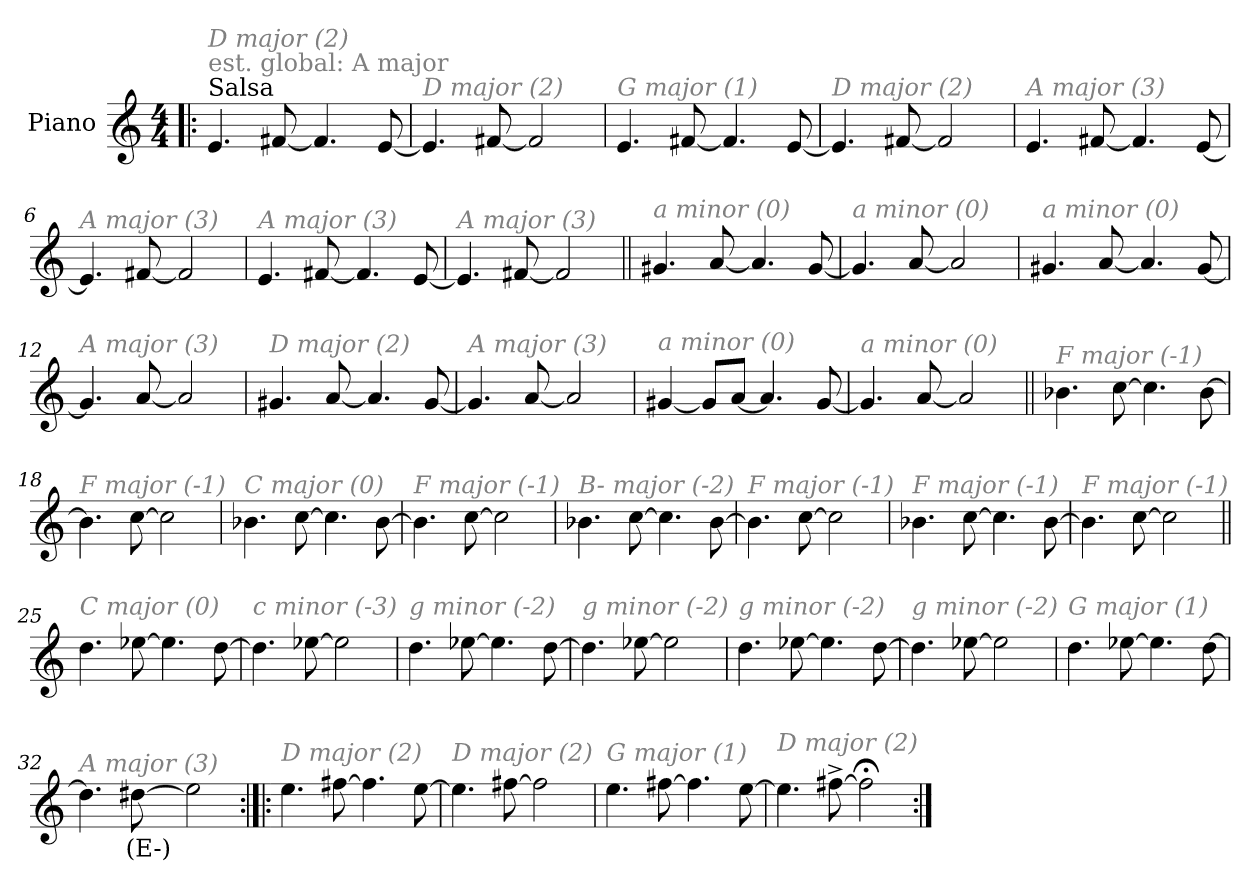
**kern	**text
*part1	*part1
*staff1	*staff1
*I"Piano	*
*I'Pno.	*
*clefG2	*
*k[]	*
*M4/4	*
*MM120	*
=1!|:	=1!|:
!LO:TX:a:t=Salsa	!
!LO:TX:a:color=#808080:t=est. global&colon; A major	!
!LO:TX:i:color=#808080:t=D major (2)	!
4.e/	.
[8f#X/	.
4.f#/]	.
[8e/	.
=2	=2
!LO:TX:i:color=#808080:t=D major (2)	!
4.e/]	.
[8f#X/	.
2f#/]	.
=3	=3
!LO:TX:i:color=#808080:t=G major (1)	!
4.e/	.
[8f#X/	.
4.f#/]	.
[8e/	.
=4	=4
!LO:TX:i:color=#808080:t=D major (2)	!
4.e/]	.
[8f#X/	.
2f#/]	.
!!LO:LB:g=z
=5	=5
!LO:TX:i:color=#808080:t=A major (3)	!
4.e/	.
[8f#X/	.
4.f#/]	.
[8e/	.
=6	=6
!LO:TX:i:color=#808080:t=A major (3)	!
4.e/]	.
[8f#X/	.
2f#/]	.
=7	=7
!LO:TX:i:color=#808080:t=A major (3)	!
4.e/	.
[8f#X/	.
4.f#/]	.
[8e/	.
=8	=8
!LO:TX:i:color=#808080:t=A major (3)	!
4.e/]	.
[8f#X/	.
2f#/]	.
!!LO:LB:g=z
=9||	=9||
!LO:TX:i:color=#808080:t=a minor (0)	!
4.g#X/	.
[8a/	.
4.a/]	.
[8g#/	.
=10	=10
!LO:TX:i:color=#808080:t=a minor (0)	!
4.g#/]	.
[8a/	.
2a/]	.
=11	=11
!LO:TX:i:color=#808080:t=a minor (0)	!
4.g#X/	.
[8a/	.
4.a/]	.
[8g#/	.
=12	=12
!LO:TX:i:color=#808080:t=A major (3)	!
4.g#/]	.
[8a/	.
2a/]	.
!!LO:LB:g=z
=13	=13
!LO:TX:i:color=#808080:t=D major (2)	!
4.g#X/	.
[8a/	.
4.a/]	.
[8g#/	.
=14	=14
!LO:TX:i:color=#808080:t=A major (3)	!
4.g#/]	.
[8a/	.
2a/]	.
=15	=15
!LO:TX:i:color=#808080:t=a minor (0)	!
[4g#X/	.
8g#/L]	.
[8a/J	.
4.a/]	.
[8g#/	.
=16	=16
!LO:TX:i:color=#808080:t=a minor (0)	!
4.g#/]	.
[8a/	.
2a/]	.
!!LO:LB:g=z
=17||	=17||
!LO:TX:i:color=#808080:t=F major (-1)	!
4.b-X\	.
[8cc\	.
4.cc\]	.
[8b-\	.
=18	=18
!LO:TX:i:color=#808080:t=F major (-1)	!
4.b-\]	.
[8cc\	.
2cc\]	.
=19	=19
!LO:TX:i:color=#808080:t=C major (0)	!
4.b-X\	.
[8cc\	.
4.cc\]	.
[8b-\	.
=20	=20
!LO:TX:i:color=#808080:t=F major (-1)	!
4.b-\]	.
[8cc\	.
2cc\]	.
!!LO:LB:g=z
=21	=21
!LO:TX:i:color=#808080:t=B- major (-2)	!
4.b-X\	.
[8cc\	.
4.cc\]	.
[8b-\	.
=22	=22
!LO:TX:i:color=#808080:t=F major (-1)	!
4.b-\]	.
[8cc\	.
2cc\]	.
=23	=23
!LO:TX:i:color=#808080:t=F major (-1)	!
4.b-X\	.
[8cc\	.
4.cc\]	.
[8b-\	.
=24	=24
!LO:TX:i:color=#808080:t=F major (-1)	!
4.b-\]	.
[8cc\	.
2cc\]	.
!!LO:LB:g=z
=25||	=25||
!LO:TX:i:color=#808080:t=C major (0)	!
4.dd\	.
[8ee-X\	.
4.ee-\]	.
[8dd\	.
=26	=26
!LO:TX:i:color=#808080:t=c minor (-3)	!
4.dd\]	.
[8ee-X\	.
2ee-\]	.
=27	=27
!LO:TX:i:color=#808080:t=g minor (-2)	!
4.dd\	.
[8ee-X\	.
4.ee-\]	.
[8dd\	.
=28	=28
!LO:TX:i:color=#808080:t=g minor (-2)	!
4.dd\]	.
[8ee-X\	.
2ee-\]	.
!!LO:LB:g=z
=29	=29
!LO:TX:i:color=#808080:t=g minor (-2)	!
4.dd\	.
[8ee-X\	.
4.ee-\]	.
[8dd\	.
=30	=30
!LO:TX:i:color=#808080:t=g minor (-2)	!
4.dd\]	.
[8ee-X\	.
2ee-\]	.
=31	=31
!LO:TX:i:color=#808080:t=G major (1)	!
4.dd\	.
[8ee-X\	.
4.ee-\]	.
[8dd\	.
=32	=32
!LO:TX:i:color=#808080:t=A major (3)	!
4.dd\]	.
[8dd#Xi\	(E-)
2ee-\]	.
!!LO:LB:g=z
=33:|!|:	=33:|!|:
!LO:TX:i:color=#808080:t=D major (2)	!
4.ee\	.
[8ff#X\	.
4.ff#\]	.
[8ee\	.
=34	=34
!LO:TX:i:color=#808080:t=D major (2)	!
4.ee\]	.
[8ff#X\	.
2ff#\]	.
=35	=35
!LO:TX:i:color=#808080:t=G major (1)	!
4.ee\	.
[8ff#X\	.
4.ff#\]	.
[8ee\	.
=36	=36
!LO:TX:i:color=#808080:t=D major (2)	!
4.ee\]	.
[8ff#X^\	.
2ff#;<\]	.
=:|!	=:|!
*-	*-
